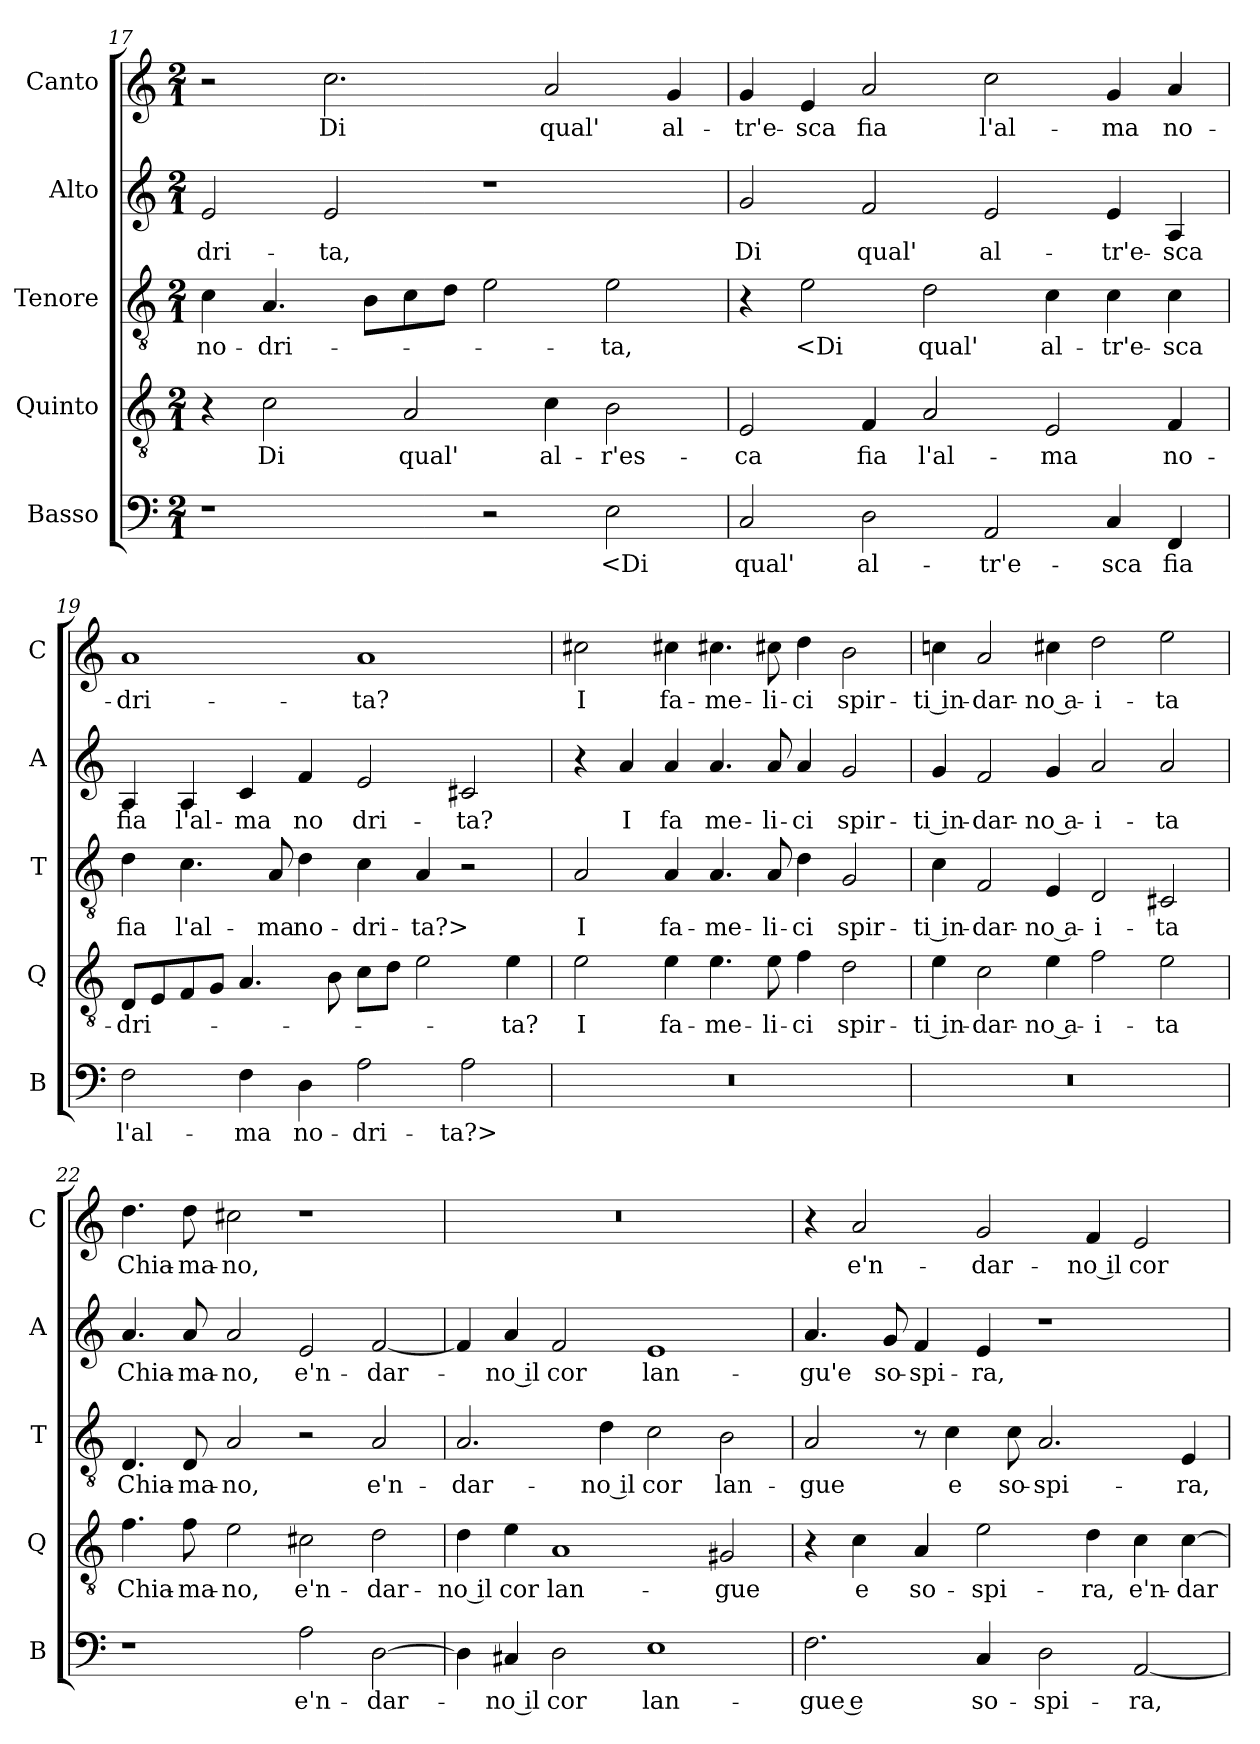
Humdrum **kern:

**kern	**text	**kern	**text	**kern	**text	**kern	**text	**kern	**text
*part5	*part5	*part4	*part4	*part3	*part3	*part2	*part2	*part1	*part1
*staff5	*staff5	*staff4	*staff4	*staff3	*staff3	*staff2	*staff2	*staff1	*staff1
*I"Basso	*	*I"Quinto	*	*I"Tenore	*	*I"Alto	*	*I"Canto	*
*I'B	*	*I'Q	*	*I'T	*	*I'A	*	*I'C	*
*clefF4	*	*clefGv2	*	*clefGv2	*	*clefG2	*	*clefG2	*
*k[]	*	*k[]	*	*k[]	*	*k[]	*	*k[]	*
*M2/1	*	*M2/1	*	*M2/1	*	*M2/1	*	*M2/1	*
=17	=17	=17	=17	=17	=17	=17	=17	=17	=17
1r	.	4r	.	4c	no-	2e	-dri-	2r	.
.	.	2c	Di	4.A	-dri-	.	.	.	.
.	.	.	.	.	.	2e	-ta,	2.cc	Di
.	.	.	.	8BL	.	.	.	.	.
.	.	2A	qual'	8c	.	.	.	.	.
.	.	.	.	8dJ	.	.	.	.	.
2r	.	.	.	2e	.	1r	.	.	.
.	.	4c	al-	.	.	.	.	2a	qual'
2E	<Di	2B	-r'es-	2e	-ta,	.	.	.	.
.	.	.	.	.	.	.	.	4g	al-
=18	=18	=18	=18	=18	=18	=18	=18	=18	=18
2C	qual'	2E	-ca	4r	.	2g	Di	4g	-tr'e-
.	.	.	.	2e	<Di	.	.	4e	-sca
2D	al-	4F	fia	.	.	2f	qual'	2a	fia
.	.	2A	l'al-	2d	qual'	.	.	.	.
2AA	-tr'e-	.	.	.	.	2e	al-	2cc	l'al-
.	.	2E	-ma	4c	al-	.	.	.	.
4C	-sca	.	.	4c	-tr'e-	4e	-tr'e-	4g	-ma
4FF	fia	4F	no-	4c	-sca	4A	-sca	4a	no-
=19	=19	=19	=19	=19	=19	=19	=19	=19	=19
2F	l'al-	8DL	-dri-	4d	fia	4A	fia	1a	-dri-
.	.	8E	.	.	.	.	.	.	.
.	.	8F	.	4.c	l'al-	4A	l'al-	.	.
.	.	8GJ	.	.	.	.	.	.	.
4F	-ma	4.A	.	.	.	4c	-ma	.	.
.	.	.	.	8A	-ma	.	.	.	.
4D	no-	.	.	4d	no-	4f	no	.	.
.	.	8B	.	.	.	.	.	.	.
2A	-dri-	8cL	.	4c	-dri-	2e	dri-	1a	-ta?
.	.	8dJ	.	.	.	.	.	.	.
.	.	2e	.	4A	-ta?>	.	.	.	.
2A	-ta?>	.	.	2r	.	2c#X	-ta?	.	.
.	.	4e	-ta?	.	.	.	.	.	.
=20	=20	=20	=20	=20	=20	=20	=20	=20	=20
0r	.	2e	I	2A	I	4r	.	2cc#X	I
.	.	.	.	.	.	4a	I	.	.
.	.	4e	fa-	4A	fa-	4a	fa	4cc#X	fa-
.	.	4.e	-me-	4.A	-me-	4.a	me-	4.cc#X	-me-
.	.	8e	-li-	8A	-li-	8a	-li-	8cc#X	-li-
.	.	4f	-ci	4d	-ci	4a	-ci	4dd	-ci
.	.	2d	spir-	2G	spir-	2g	spir-	2b	spir-
=21	=21	=21	=21	=21	=21	=21	=21	=21	=21
0r	.	4e	-ti in-	4c	-ti in-	4g	-ti in-	4ccn	-ti in-
.	.	2c	-dar-	2F	-dar-	2f	-dar-	2a	-dar-
.	.	4e	-no a-	4E	-no a-	4g	-no a-	4cc#X	-no a-
.	.	2f	-i-	2D	-i-	2a	-i-	2dd	-i-
.	.	2e	-ta	2C#X	-ta	2a	-ta	2ee	-ta
=22	=22	=22	=22	=22	=22	=22	=22	=22	=22
1r	.	4.f	Chia-	4.D	Chia-	4.a	Chia-	4.dd	Chia-
.	.	8f	-ma-	8D	-ma-	8a	-ma-	8dd	-ma-
.	.	2e	-no,	2A	-no,	2a	-no,	2cc#X	-no,
2A	e'n-	2c#X	e'n-	2r	.	2e	e'n-	1r	.
[2D	-dar-	2d	-dar-	2A	e'n-	[2f	-dar-	.	.
=23	=23	=23	=23	=23	=23	=23	=23	=23	=23
4D]	.	4d	-no il	2.A	-dar-	4f]	.	0r	.
4C#X	-no il	4e	cor	.	.	4a	-no il	.	.
2D	cor	1A	lan-	.	.	2f	cor	.	.
.	.	.	.	4d	-no il	.	.	.	.
1E	lan-	.	.	2c	cor	1e	lan-	.	.
.	.	2G#X	-gue	2B	lan-	.	.	.	.
=24	=24	=24	=24	=24	=24	=24	=24	=24	=24
2.F	-gue e	4r	.	2A	-gue	4.a	-gu'e	4r	.
.	.	4c	e	.	.	.	.	2a	e'n-
.	.	.	.	.	.	8g	so-	.	.
.	.	4A	so-	8r	.	4f	-spi-	.	.
.	.	.	.	4c	e	.	.	.	.
4C	so-	2e	-spi-	.	.	4e	-ra,	2g	-dar-
.	.	.	.	8c	so-	.	.	.	.
2D	-spi-	.	.	2.A	-spi-	1r	.	.	.
.	.	4d	-ra,	.	.	.	.	4f	-no il
[2AA	-ra,	4c	e'n-	.	.	.	.	2e	cor
.	.	[4c	-dar-	4E	-ra,	.	.	.	.
=	=	=	=	=	=	=	=	=	=
*-	*-	*-	*-	*-	*-	*-	*-	*-	*-
